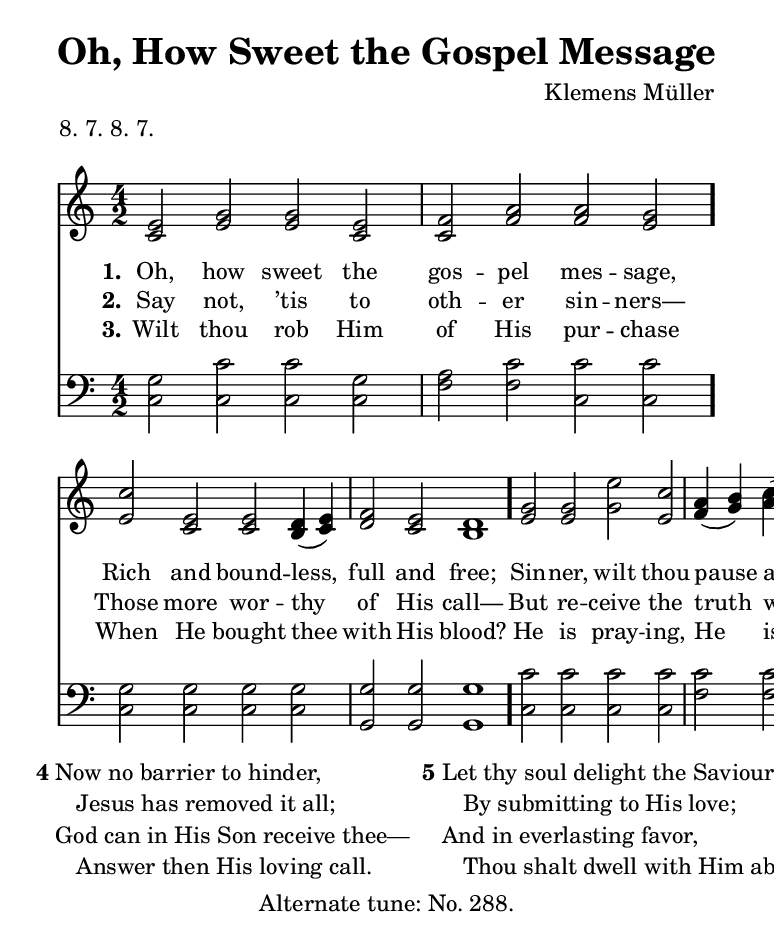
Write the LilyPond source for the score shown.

\include "common/global.ily"
\paper {
  \include "common/paper.ily"
  ragged-bottom = ##t
  system-count = 2
system-system-spacing.padding = 3
system-system-spacing.basic-distance = 3

}

\header{
  %gospel
  hymnnumber = "97"
  title = "Oh, How Sweet the Gospel Message" % not found at hymnary.org
  tunename = "Halle" % see https://hymnary.org/tune/halle_mueller
  meter = "8. 7. 8. 7."
  poet = ""
  composer = "Klemens Müller" % see https://hymnary.org/tune/halle_mueller
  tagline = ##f
}

% for fermata in MIDI
ta = { \tempo 2=80 }
tb = { \tempo 2=40 }

patternAA = { c2 }
patternAB = { c2 c2 c2 c2 | c4( c4) c4( c4) c2 c2 }

patternBA = { c2 c2 c2 c4( c4) | c2 c2 c1 }
patternBB = { c2 c2 c2 c2 | c2 c2 c1 }

global = {
  \include "common/overrides.ily"
  \override Staff.TimeSignature.style = #'numbered
  \time 4/2
  \override Score.MetronomeMark.transparent = ##t % hide all fermata changes too
  \ta
  \key c \major
  \autoBeamOff
}

notesSoprano = {
\global
\relative c' {

  \changePitch \patternAA { e g g e | f a a g }
  \changePitch \patternBA { c e, e d e | f e d }
  \changePitch \patternAB { g g e' c | a b c a a g }
  \changePitch \patternBB { g b c d | e d c }

  \bar "|."

}
}

notesAlto = {
\global
\relative e' {

  \changePitch \patternAA { c e e c | c f f e }
  \changePitch \patternBA { e c c b c | d c b }
  \changePitch \patternAB { e e g e | f g a f f e }
  \changePitch \patternBB { e f g a | g f e }

}
}

notesTenor = {
\global
\relative a {

  \changePitch \patternAA { g c c g | a c c c }
  \changePitch \patternBB { g g g g | g g g }
  \changePitch \patternAA { c c c c | c c c c }
  \changePitch \patternBB { g g g c | c b g }

}
}

notesBass = {
\global
\relative f {

  \changePitch \patternAA { c c c c | f f c c }
  \changePitch \patternBB { c c c c | g g g }
  \changePitch \patternAA { c c c c | f f c c }
  \changePitch \patternBB { c d e f | g g c, }

}
}

wordsA = \lyricmode {
\set stanza = "1."

Oh, how sweet the gos -- pel mes -- sage, \bar "."
Rich and bound -- less, full and free; \bar "." \eogbreak
Sin -- ner, wilt thou pause and lis -- ten? \bar "."
Je -- sus died, and died for thee. \bar "." \eogbreak

}

wordsB = \lyricmode {
\set stanza = "2."

Say not, ’tis to oth -- er sin -- ners—
Those more wor -- thy of His call—
But re -- ceive the truth with glad -- ness,
Je -- sus died, and died for all.

}

wordsC = \lyricmode {
\set stanza = "3."

Wilt thou rob Him of His pur -- chase
When He bought thee with His blood?
He is pray -- ing, He is plead -- ing,
Be ye rec -- on -- ciled to God.

}

wordsD = \markuplist {

\line { Now no barrier to hinder, }
\line { { \hspace #2 } Jesus has removed it all; }
\line { God can in His Son receive thee—}
\line { { \hspace #2 } Answer then His loving call. }

}

wordsE = \markuplist {

\line { Let thy soul delight the Saviour }
\line { { \hspace #2 } By submitting to His love; }
\line { And in everlasting favor, }
\line { { \hspace #2 } Thou shalt dwell with Him above. }

}

\score {
  \context ChoirStaff <<
    \context Staff = upper <<
      \set Staff.autoBeaming = ##f
      \set ChoirStaff.systemStartDelimiter = #'SystemStartBar
      \set ChoirStaff.printPartCombineTexts = ##f
      \partcombine #'(2 . 11) \notesSoprano \notesAlto
      \context NullVoice = sopranos { \voiceOne << \notesSoprano >> }
      \context Lyrics = one   \lyricsto sopranos \wordsA
      \context Lyrics = two   \lyricsto sopranos \wordsB
      \context Lyrics = three \lyricsto sopranos \wordsC
    >>
    \context Staff = men <<
      \set Staff.autoBeaming = ##f
      \clef bass
      \set ChoirStaff.printPartCombineTexts = ##f
      \partcombine #'(2 . 11) \notesTenor \notesBass
    >>
  >>
  \layout {
    \include "common/layout.ily"
  }
  #(cond ((ly:get-option 'eog-midi-permitted) #{ \midi{
    \include "common/midi.ily"
  } #}))
}

\markup { \vcenter \column {
  \vspace #0.5 % not enough space for \vspace #1
  \fill-line {
    \null
    \line{ \bold 4 \column { \wordsD } }
    \null
    \line{ \bold 5 \column { \wordsE } }
    \null
  }
  \vspace #0.5 % not enough space for \vspace #1
  \fill-line { \line { Alternate tune: No. 288. } }
} }

\version "2.19.49"  % necessary for upgrading to future LilyPond versions.

% vi:set et ts=2 sw=2 ai nocindent syntax=lilypond:
